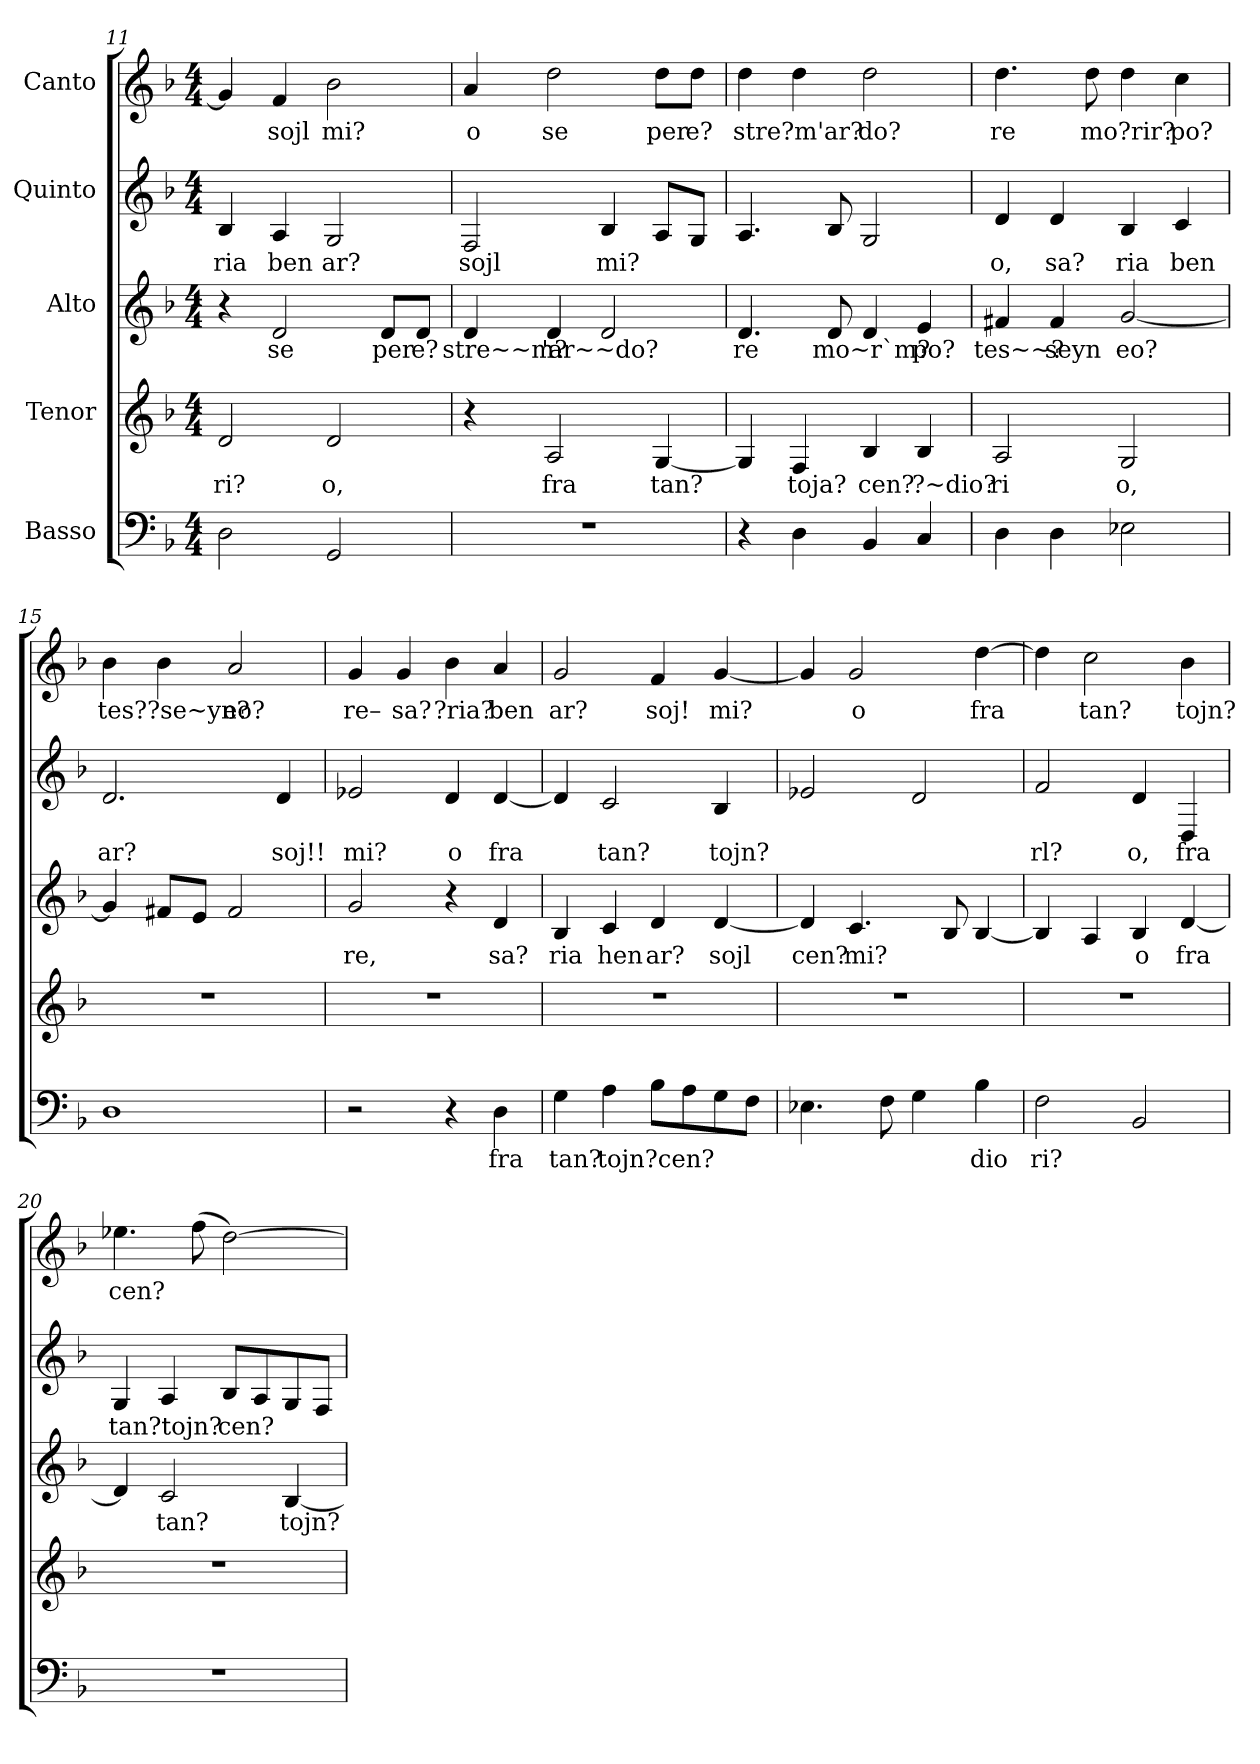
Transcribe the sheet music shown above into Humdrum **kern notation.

**kern	**text	**kern	**text	**kern	**text	**kern	**text	**kern	**text
*part5	*part5	*part4	*part4	*part3	*part3	*part2	*part2	*part1	*part1
*staff5	*staff5	*staff4	*staff4	*staff3	*staff3	*staff2	*staff2	*staff1	*staff1
*I"Basso	*	*I"Tenor	*	*I"Alto	*	*I"Quinto	*	*I"Canto	*
*clefF4	*	*clefG2	*	*clefG2	*	*clefG2	*	*clefG2	*
*k[b-]	*	*k[b-]	*	*k[b-]	*	*k[b-]	*	*k[b-]	*
*F:	*	*F:	*	*F:	*	*F:	*	*F:	*
*M4/4	*	*M4/4	*	*M4/4	*	*M4/4	*	*M4/4	*
=11	=11	=11	=11	=11	=11	=11	=11	=11	=11
!	!	!	!LO:LY:b	!	!	!	!LO:LY:b	!	!
2D\	.	2d/	ri?	4r	.	4B-/	ria	4g/]	.
!	!	!	!	!	!LO:LY:b	!	!LO:LY:b	!	!LO:LY:b
.	.	.	.	2d/	se	4A/	ben	4f/	sojl
!	!	!	!LO:LY:b	!	!	!	!LO:LY:b	!	!LO:LY:b
2GG/	.	2d/	o,	.	.	2G/	ar?	2b-\	mi?
!	!	!	!	!	!LO:LY:b	!	!	!	!
.	.	.	.	8d/L	per	.	.	.	.
!	!	!	!	!	!LO:LY:b	!	!	!	!
.	.	.	.	8d/J	e?	.	.	.	.
=12	=12	=12	=12	=12	=12	=12	=12	=12	=12
!	!	!	!	!	!LO:LY:b	!	!LO:LY:b	!	!LO:LY:b
1r	.	4r	.	4d/	stre~~m?	2F/	sojl	4a/	o
!	!	!	!LO:LY:b	!	!LO:LY:b	!	!	!	!LO:LY:b
.	.	2A/	fra	4d/	'ar~~do?	.	.	2dd\	se
!	!	!	!	!	!	!	!LO:LY:b	!	!
.	.	.	.	2d/	.	4B-/	mi?	.	.
!	!	!	!LO:LY:b	!	!	!	!	!	!LO:LY:b
.	.	[4G/	tan?	.	.	8A/L	.	8dd\L	per
!	!	!	!	!	!	!	!	!	!LO:LY:b
.	.	.	.	.	.	8G/J	.	8dd\J	e?
=13	=13	=13	=13	=13	=13	=13	=13	=13	=13
!	!	!	!	!	!LO:LY:b	!	!	!	!LO:LY:b
4r	.	4G/]	.	4.d/	re	4.A/	.	4dd\	stre?m'ar?
!	!	!	!LO:LY:b	!	!	!	!	!	!
4D\	.	4F/	toja?	.	.	.	.	4dd\	.
!	!	!	!	!	!LO:LY:b	!	!	!	!
.	.	.	.	8d/	mo~r`m?	8B-/	.	.	.
!	!	!	!LO:LY:b	!	!	!	!	!	!LO:LY:b
4BB-/	.	4B-/	cen?	4d/	.	2G/	.	2dd\	do?
!	!	!	!LO:LY:b	!	!LO:LY:b	!	!	!	!
4C/	.	4B-/	?~dio?	4e/	po?	.	.	.	.
=14	=14	=14	=14	=14	=14	=14	=14	=14	=14
!	!	!	!LO:LY:b	!	!LO:LY:b	!	!LO:LY:b	!	!LO:LY:b
4D\	.	2A/	ri	4f#X/	tes~~?	4d/	o,	4.dd\	re
!	!	!	!	!	!LO:LY:b	!	!LO:LY:b	!	!
4D\	.	.	.	4f#/	seyn	4d/	sa?	.	.
!	!	!	!	!	!	!	!	!	!LO:LY:b
.	.	.	.	.	.	.	.	8dd\	mo?rir?
!	!	!	!LO:LY:b	!	!LO:LY:b	!	!LO:LY:b	!	!
2E-X\	.	2G/	o,	[2g/	eo?	4B-/	ria	4dd\	.
!	!	!	!	!	!	!	!LO:LY:b	!	!LO:LY:b
.	.	.	.	.	.	4c/	ben	4cc\	po?
=15	=15	=15	=15	=15	=15	=15	=15	=15	=15
!	!	!	!	!	!	!	!LO:LY:b	!	!LO:LY:b
1D	.	1r	.	4g/]	.	2.d/	ar?	4b-\	tes??se~yn?
.	.	.	.	8f#X/L	.	.	.	4b-\	.
.	.	.	.	8e/J	.	.	.	.	.
!	!	!	!	!	!	!	!	!	!LO:LY:b
.	.	.	.	2f#/	.	.	.	2a/	eo?
!	!	!	!	!	!	!	!LO:LY:b	!	!
.	.	.	.	.	.	4d/	soj!!	.	.
=16	=16	=16	=16	=16	=16	=16	=16	=16	=16
!	!	!	!	!	!LO:LY:b	!	!LO:LY:b	!	!LO:LY:b
2r	.	1r	.	2g/	re,	2e-X/	mi?	4g/	re–
!	!	!	!	!	!	!	!	!	!LO:LY:b
.	.	.	.	.	.	.	.	4g/	sa?
!	!	!	!	!	!	!	!LO:LY:b	!	!LO:LY:b
4r	.	.	.	4r	.	4d/	o	4b-\	?ria?
!	!LO:LY:b	!	!	!	!LO:LY:b	!	!LO:LY:b	!	!LO:LY:b
4D\	fra	.	.	4d/	sa?	[4d/	fra	4a/	ben
=17	=17	=17	=17	=17	=17	=17	=17	=17	=17
!	!LO:LY:b	!	!	!	!LO:LY:b	!	!	!	!LO:LY:b
4G\	tan?	1r	.	4B-/	ria	4d/]	.	2g/	ar?
!	!LO:LY:b	!	!	!	!LO:LY:b	!	!LO:LY:b	!	!
4A\	tojn?cen?	.	.	4c/	hen	2c/	tan?	.	.
!	!	!	!	!	!LO:LY:b	!	!	!	!LO:LY:b
8B-\L	.	.	.	4d/	ar?	.	.	4f/	soj!
8A\	.	.	.	.	.	.	.	.	.
!	!	!	!	!	!LO:LY:b	!	!LO:LY:b	!	!LO:LY:b
8G\	.	.	.	[4d/	sojl	4B-/	tojn?	[4g/	mi?
8F\J	.	.	.	.	.	.	.	.	.
=18	=18	=18	=18	=18	=18	=18	=18	=18	=18
!	!	!	!	!	!LO:LY:b	!	!	!	!
4.E-X\	.	1r	.	4d/]	cen?	2e-X/	.	4g/]	.
!	!	!	!	!	!LO:LY:b	!	!	!	!LO:LY:b
.	.	.	.	4.c/	mi?	.	.	2g/	o
8F\	.	.	.	.	.	.	.	.	.
4G\	.	.	.	.	.	2d/	.	.	.
.	.	.	.	8B-/	.	.	.	.	.
!	!LO:LY:b	!	!	!	!	!	!	!	!LO:LY:b
4B-\	dio	.	.	[4B-/	.	.	.	[4dd\	fra
=19	=19	=19	=19	=19	=19	=19	=19	=19	=19
!	!LO:LY:b	!	!	!	!	!	!LO:LY:b	!	!
2F\	ri?	1r	.	4B-/]	.	2f/	rl?	4dd\]	.
!	!	!	!	!	!	!	!	!	!LO:LY:b
.	.	.	.	4A/	.	.	.	2cc\	tan?
!	!	!	!	!	!LO:LY:b	!	!LO:LY:b	!	!
2BB-/	.	.	.	4B-/	o	4d/	o,	.	.
!	!	!	!	!	!LO:LY:b	!	!LO:LY:b	!	!LO:LY:b
.	.	.	.	[4d/	fra	4D/	fra	4b-\	tojn?
=20	=20	=20	=20	=20	=20	=20	=20	=20	=20
!	!	!	!	!	!	!	!LO:LY:b	!	!LO:LY:b
1r	.	1r	.	4d/]	.	4G/	tan?tojn?	4.ee-X\	cen?
!	!	!	!	!	!LO:LY:b	!	!	!	!
.	.	.	.	2c/	tan?	4A/	.	.	.
.	.	.	.	.	.	.	.	(>8ff\	.
!	!	!	!	!	!	!	!LO:LY:b	!	!
.	.	.	.	.	.	8B-/L	cen?	[2dd\)	.
.	.	.	.	.	.	8A/	.	.	.
!	!	!	!	!	!LO:LY:b	!	!	!	!
.	.	.	.	[4B-/	tojn?	8G/	.	.	.
.	.	.	.	.	.	8F/J	.	.	.
=	=	=	=	=	=	=	=	=	=
*-	*-	*-	*-	*-	*-	*-	*-	*-	*-
